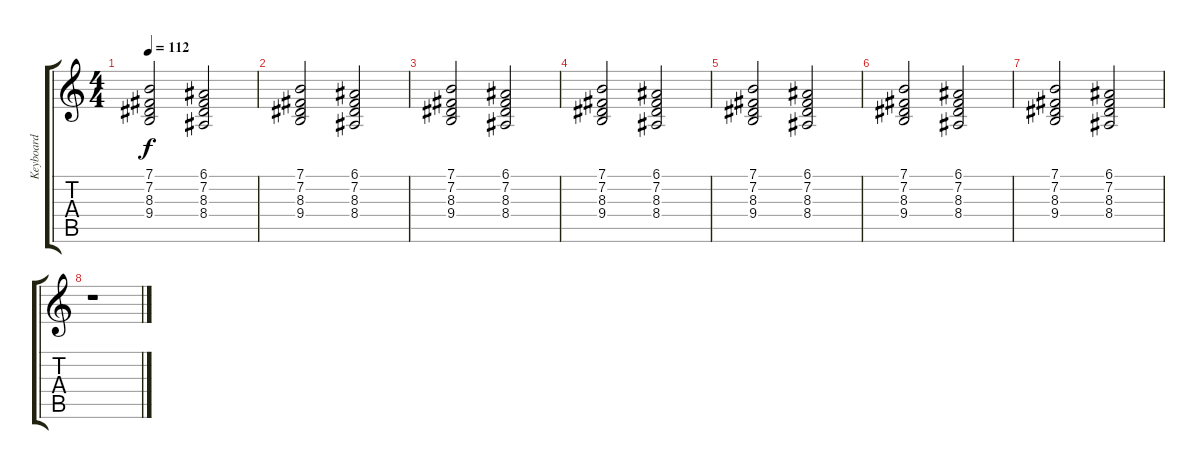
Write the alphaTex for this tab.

\track ("Keyboard" "Keyboard") {instrument pad5bowed}
\staff {score tabs}
\tuning (E4 B3 G3 D3 A2 E2) {hide}
\ts (4 4)
\tempo 112
\clef g2
\ks c
(7.1 7.2 8.3 9.4).2{dy f} (6.1 7.2 8.3 8.4).2 |
(7.1 7.2 8.3 9.4).2{volume 2} (6.1 7.2 8.3 8.4).2 |
(7.1 7.2 8.3 9.4).2 (6.1 7.2 8.3 8.4).2 |
(7.1 7.2 8.3 9.4).2{volume 9 instrument pad5bowed} (6.1 7.2 8.3 8.4).2 |
(7.1 7.2 8.3 9.4).2 (6.1 7.2 8.3 8.4).2 |
(7.1 7.2 8.3 9.4).2{volume 2} (6.1 7.2 8.3 8.4).2 |
(7.1 7.2 8.3 9.4).2 (6.1 7.2 8.3 8.4).2 |
r.1
